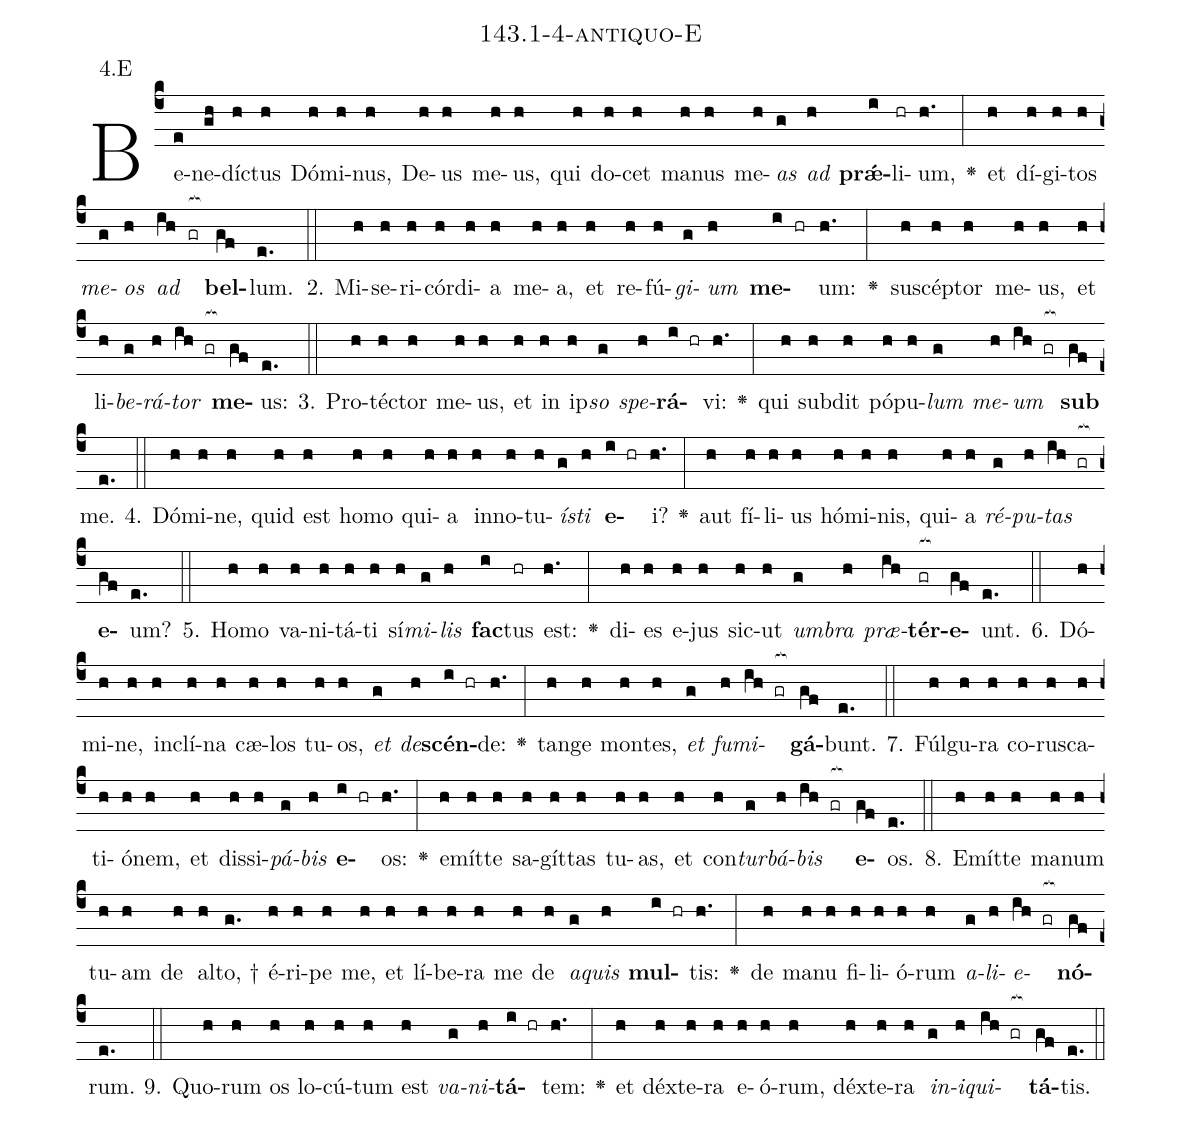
name: 143.1-4-antiquo-E;
annotation: 4.E;
%%
(c4)Be(e)ne(gh)díc(h)tus(h) Dó(h)mi(h)nus,(h) De(h)us(h) me(h)us,(h) qui(h) do(h)cet(h) ma(h)nus(h) me(h)<i>as</i>(g) <i>ad</i>(h) <b>prǽ</b>(i)li(hr)um,(h.) <v>\greheightstar</v>(:) et(h) dí(h)gi(h)tos(h) <i>me</i>(g)<i>os</i>(h) <i>ad</i>(ih gr[ocb:1{]) <b>bel</b>(gf[ocb:0}])lum.(e.) (::)
2. Mi(h)se(h)ri(h)cór(h)di(h)a(h) me(h)a,(h) et(h) re(h)fú(h)<i>gi</i>(g)<i>um</i>(h) <b>me</b>(i hr)um:(h.) <v>\greheightstar</v>(:) su(h)scép(h)tor(h) me(h)us,(h) et(h) li(h)<i>be</i>(g)<i>rá</i>(h)<i>tor</i>(ih gr[ocb:1{]) <b>me</b>(gf[ocb:0}])us:(e.) (::)
3. Pro(h)téc(h)tor(h) me(h)us,(h) et(h) in(h) ip(h)<i>so</i>(g) <i>spe</i>(h)<b>rá</b>(i hr)vi:(h.) <v>\greheightstar</v>(:) qui(h) sub(h)dit(h) pó(h)pu(h)<i>lum</i>(g) <i>me</i>(h)<i>um</i>(ih gr[ocb:1{]) <b>sub</b>(gf[ocb:0}]) me.(e.) (::)
4. Dó(h)mi(h)ne,(h) quid(h) est(h) ho(h)mo(h) qui(h)a(h) in(h)no(h)tu(h)<i>ís</i>(g)<i>ti</i>(h) <b>e</b>(i hr)i?(h.) <v>\greheightstar</v>(:) aut(h) fí(h)li(h)us(h) hó(h)mi(h)nis,(h) qui(h)a(h) <i>ré</i>(g)<i>pu</i>(h)<i>tas</i>(ih gr[ocb:1{]) <b>e</b>(gf[ocb:0}])um?(e.) (::)
5. Ho(h)mo(h) va(h)ni(h)tá(h)ti(h) sí(h)<i>mi</i>(g)<i>lis</i>(h) <b>fac</b>(i)tus(hr) est:(h.) <v>\greheightstar</v>(:) di(h)es(h) e(h)jus(h) sic(h)ut(h) <i>um</i>(g)<i>bra</i>(h) <i>præ</i>(ih)<b>tér</b>(gr[ocb:1{])<b>e</b>(gf[ocb:0}])unt.(e.) (::)
6. Dó(h)mi(h)ne,(h) in(h)clí(h)na(h) cæ(h)los(h) tu(h)os,(h) <i>et</i>(g) <i>de</i>(h)<b>scén</b>(i hr)de:(h.) <v>\greheightstar</v>(:) tan(h)ge(h) mon(h)tes,(h) <i>et</i>(g) <i>fu</i>(h)<i>mi</i>(ih gr[ocb:1{])<b>gá</b>(gf[ocb:0}])bunt.(e.) (::)
7. Fúl(h)gu(h)ra(h) co(h)rus(h)ca(h)ti(h)ó(h)nem,(h) et(h) dis(h)si(h)<i>pá</i>(g)<i>bis</i>(h) <b>e</b>(i hr)os:(h.) <v>\greheightstar</v>(:) e(h)mít(h)te(h) sa(h)gít(h)tas(h) tu(h)as,(h) et(h) con(h)<i>tur</i>(g)<i>bá</i>(h)<i>bis</i>(ih gr[ocb:1{]) <b>e</b>(gf[ocb:0}])os.(e.) (::)
8. E(h)mít(h)te(h) ma(h)num(h) tu(h)am(h) de(h) al(h)to, †(g.) é(h)ri(h)pe(h) me,(h) et(h) lí(h)be(h)ra(h) me(h) de(h) <i>a</i>(g)<i>quis</i>(h) <b>mul</b>(i hr)tis:(h.) <v>\greheightstar</v>(:) de(h) ma(h)nu(h) fi(h)li(h)ó(h)rum(h) <i>a</i>(g)<i>li</i>(h)<i>e</i>(ih gr[ocb:1{])<b>nó</b>(gf[ocb:0}])rum.(e.) (::)
9. Quo(h)rum(h) os(h) lo(h)cú(h)tum(h) est(h) <i>va</i>(g)<i>ni</i>(h)<b>tá</b>(i hr)tem:(h.) <v>\greheightstar</v>(:) et(h) déx(h)te(h)ra(h) e(h)ó(h)rum,(h) déx(h)te(h)ra(h) <i>in</i>(g)<i>i</i>(h)<i>qui</i>(ih gr[ocb:1{])<b>tá</b>(gf[ocb:0}])tis.(e.) (::)
